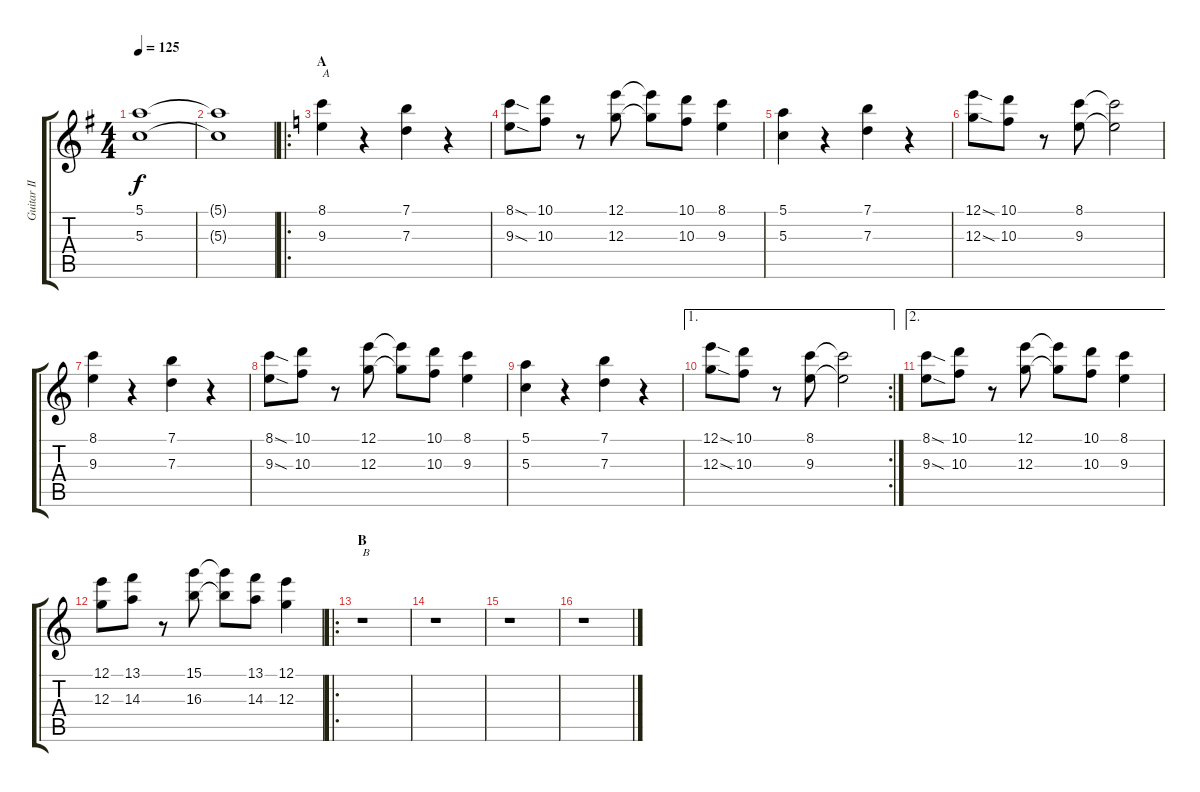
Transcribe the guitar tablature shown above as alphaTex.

\track ("Guitar II" "Guitar II") {instrument distortionguitar}
\staff {score tabs}
\tuning (E4 B3 G3 D3 A2 E2) {hide}
\ts (4 4)
\tempo 125
\clef g2
\ks g
(5.1{t} 5.3{t}).1{dy f} |
(5.1{t} 5.3{t}).1 |
\ro
\section ("" "A")
\ks c
(8.1 9.3).4{txt "A"} r.4 (7.1 7.3).4 r.4 |
(8.1{sod} 9.3{sod}).8 (10.1 10.3).8 r.8 (12.1 12.3).8 (12.1{t} 12.3{t}).8 (10.1 10.3).8 (8.1 9.3).4 |
(5.1 5.3).4 r.4 (7.1 7.3).4 r.4 |
(12.1{sod} 12.3{sod}).8 (10.1 10.3).8 r.8 (8.1 9.3).8 (8.1{t} 9.3{t}).2 |
(8.1 9.3).4 r.4 (7.1 7.3).4 r.4 |
(8.1{sod} 9.3{sod}).8 (10.1 10.3).8 r.8 (12.1 12.3).8 (12.1{t} 12.3{t}).8 (10.1 10.3).8 (8.1 9.3).4 |
(5.1 5.3).4 r.4 (7.1 7.3).4 r.4 |
\ae 1
\rc 2
(12.1{sod} 12.3{sod}).8 (10.1 10.3).8 r.8 (8.1 9.3).8 (8.1{t} 9.3{t}).2 |
\ae 2
(8.1{sod} 9.3{sod}).8 (10.1 10.3).8 r.8 (12.1 12.3).8 (12.1{t} 12.3{t}).8 (10.1 10.3).8 (8.1 9.3).4 |
(12.1 12.3).8 (13.1 14.3).8 r.8 (15.1 16.3).8 (15.1{t} 16.3{t}).8 (13.1 14.3).8 (12.1 12.3).4 |
\ro
\section ("" "B")
r.1{txt "B"} |
r.1 |
r.1 |
r.1
